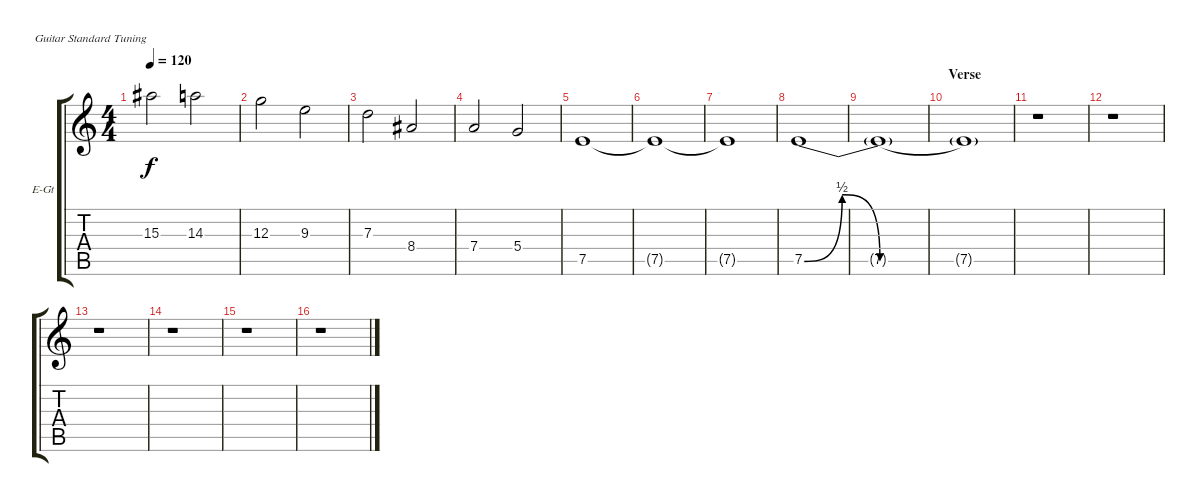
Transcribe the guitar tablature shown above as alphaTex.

\bracketExtendMode groupsimilarinstruments
\firstSystemTrackNameOrientation horizontal
\otherSystemsTrackNameOrientation horizontal
\track ("Zakk Wylde - Electric" "E-Gt") {instrument overdrivenguitar}
\staff {score tabs}
\tuning (E4 B3 G3 D3 A2 E2)
\ts (4 4)
\tempo 120
\clef g2
\ks c
15.3.2{dy f} 14.3.2 |
12.3.2 9.3.2 |
7.3.2 8.4.2 |
7.4.2 5.4.2 |
7.5.1 |
7.5{t}.1 |
7.5{t}.1 |
7.5{be (bendrelease 0 0 30 2 30 2 60 0)}.1 |
7.5{be (hold 0 0 60 0) t}.1 |
\section ("" "Verse")
7.5{be (hold 0 0 60 0) t}.1 |
r.1 |
r.1 |
r.1 |
r.1 |
r.1 |
r.1
